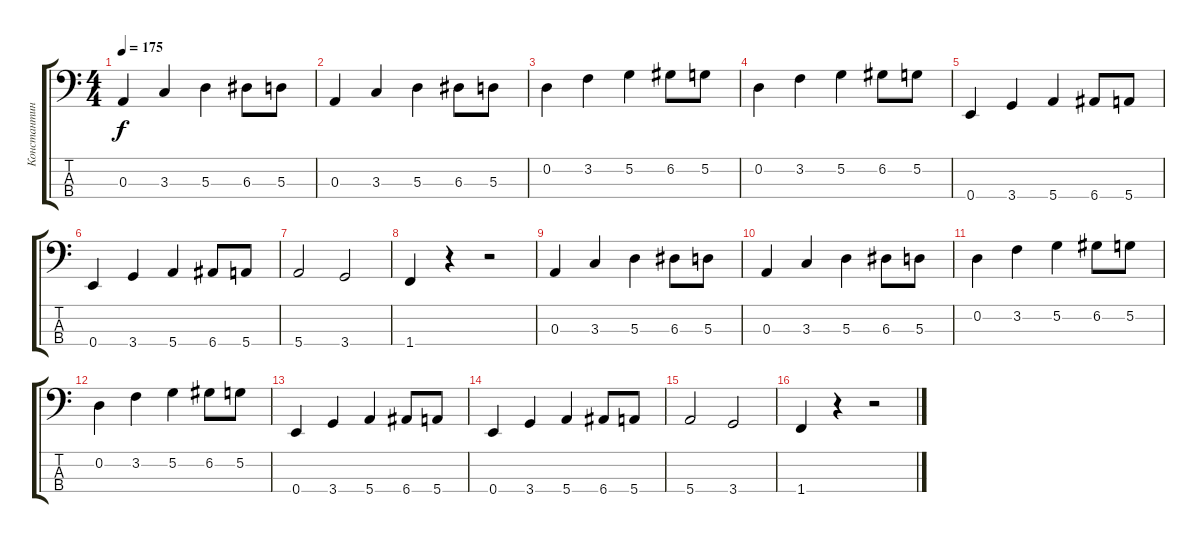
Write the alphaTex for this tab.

\track ("Константин Бекрев" "Константин") {instrument electricbasspick}
\staff {score tabs}
\tuning (G2 D2 A1 E1) {hide}
\ts (4 4)
\tempo 175
\clef f4
\ks c
0.3.4{dy f} 3.3.4 5.3.4 6.3.8 5.3.8 |
0.3.4 3.3.4 5.3.4 6.3.8 5.3.8 |
0.2.4 3.2.4 5.2.4 6.2.8 5.2.8 |
0.2.4 3.2.4 5.2.4 6.2.8 5.2.8 |
0.4.4 3.4.4 5.4.4 6.4.8 5.4.8 |
0.4.4 3.4.4 5.4.4 6.4.8 5.4.8 |
5.4.2 3.4.2 |
1.4.4 r.4 r.2 |
0.3.4 3.3.4 5.3.4 6.3.8 5.3.8 |
0.3.4 3.3.4 5.3.4 6.3.8 5.3.8 |
0.2.4 3.2.4 5.2.4 6.2.8 5.2.8 |
0.2.4 3.2.4 5.2.4 6.2.8 5.2.8 |
0.4.4 3.4.4 5.4.4 6.4.8 5.4.8 |
0.4.4 3.4.4 5.4.4 6.4.8 5.4.8 |
5.4.2 3.4.2 |
1.4.4 r.4 r.2
